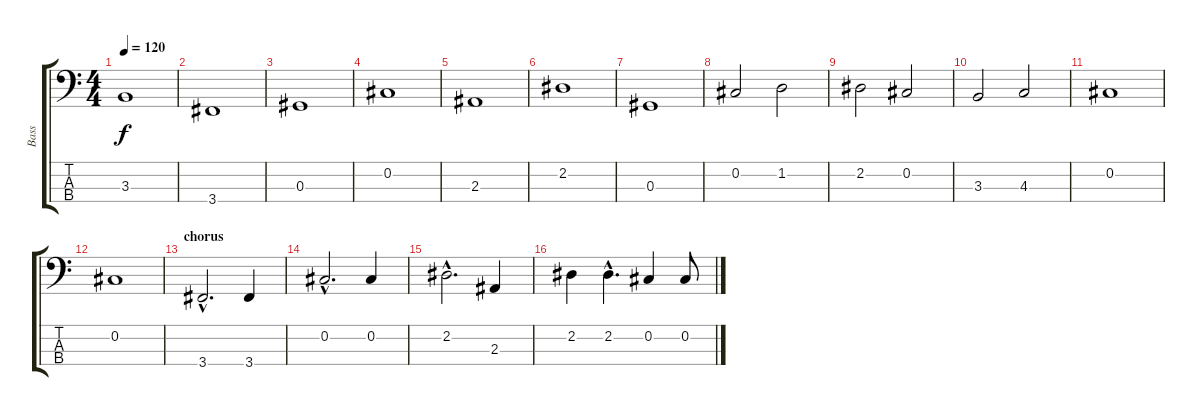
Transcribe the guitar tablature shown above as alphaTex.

\track ("Bass" "Bass") {instrument electricbassfinger}
\staff {score tabs}
\tuning (Gb2 Db2 Ab1 Eb1) {hide}
\ts (4 4)
\tempo 120
\clef f4
\ks c
3.3.1{dy f} |
3.4.1 |
0.3.1 |
0.2.1 |
2.3.1 |
2.2.1 |
0.3.1 |
0.2.2 1.2.2 |
2.2.2 0.2.2 |
3.3.2 4.3.2 |
0.2.1 |
0.2.1 |
\section ("" "chorus")
3.4{hac}.2{d} 3.4.4 |
0.2{hac}.2{d} 0.2.4 |
2.2{hac}.2{d} 2.3.4 |
2.2.4 2.2{hac}.4{d} 0.2.4 0.2.8
